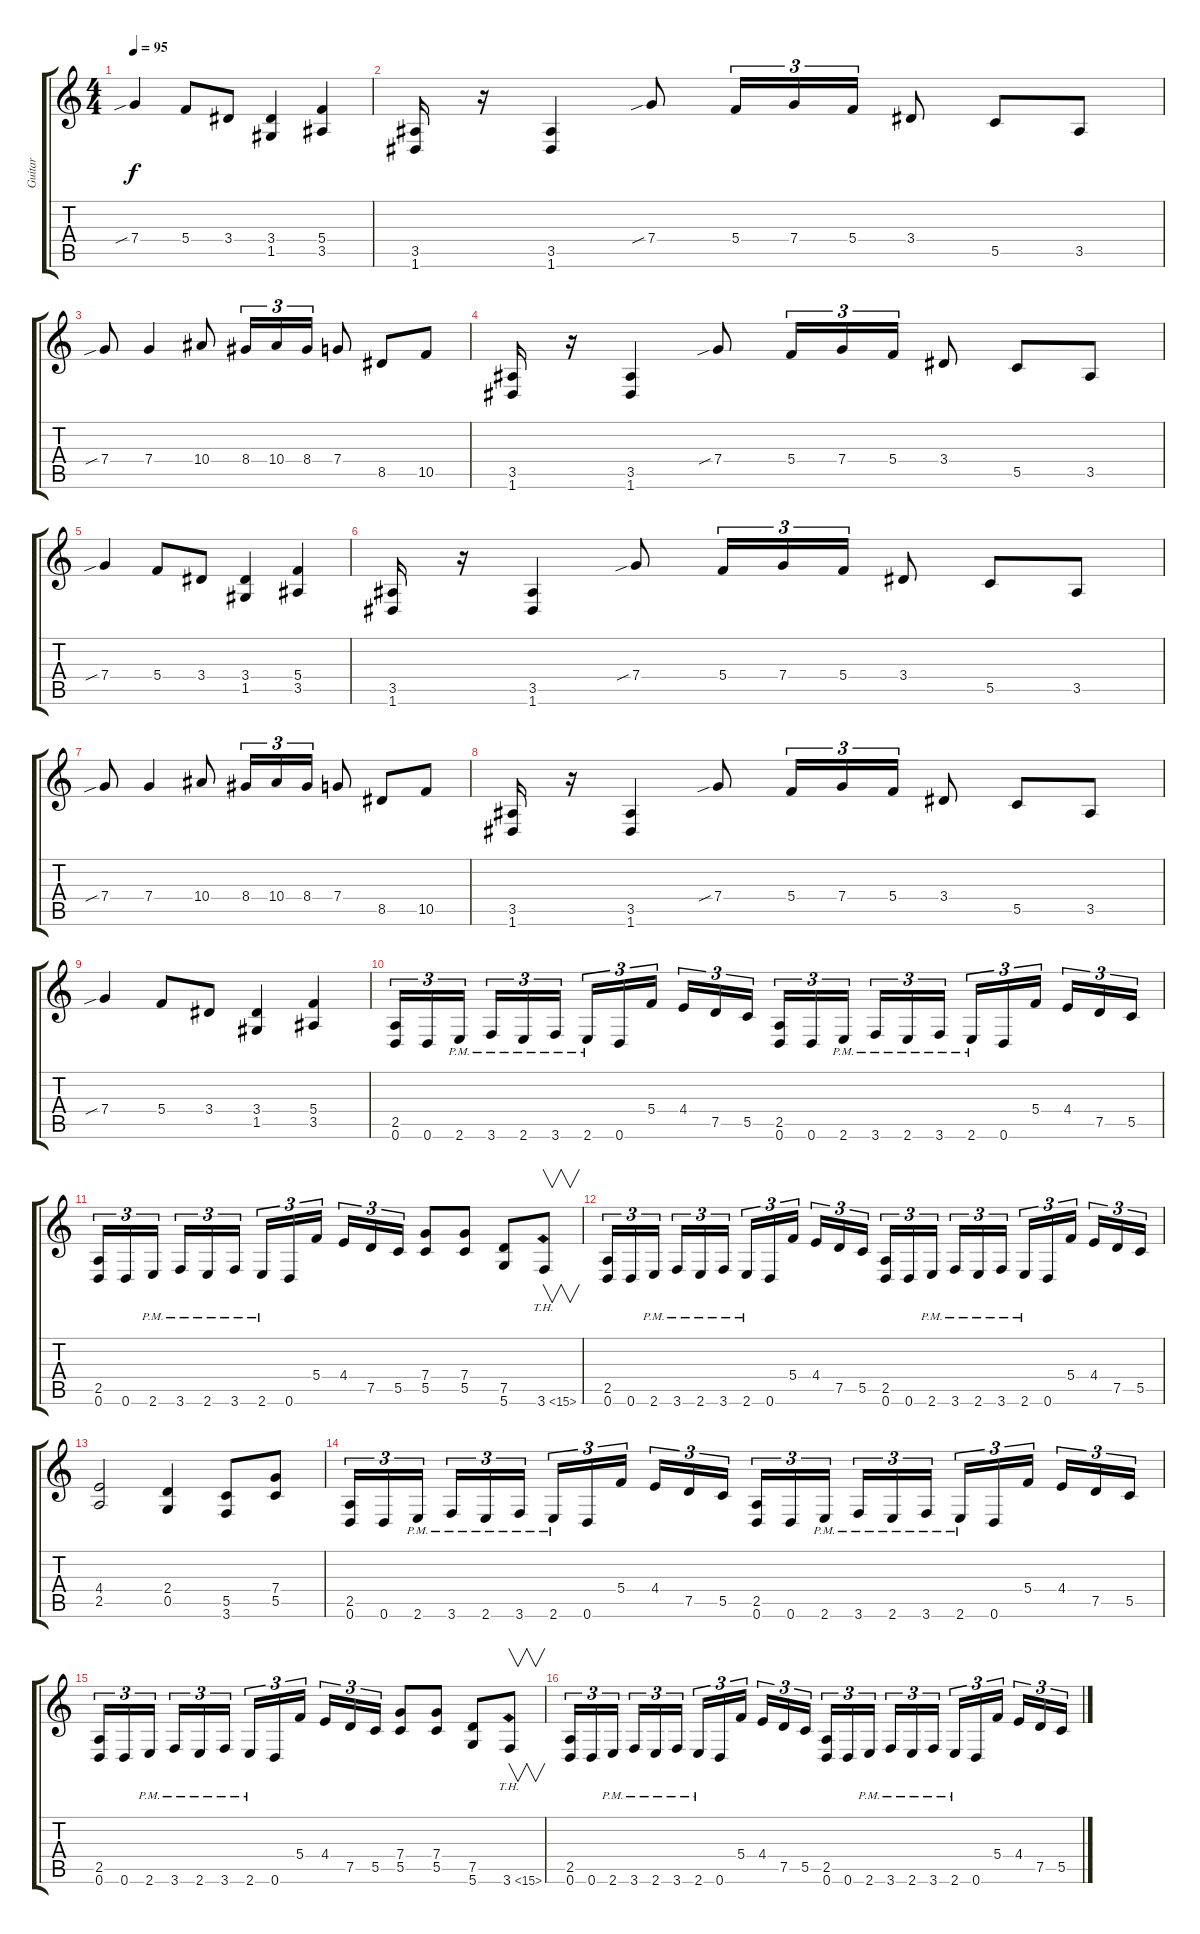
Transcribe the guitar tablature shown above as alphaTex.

\track ("Guitar" "Guitar") {instrument overdrivenguitar}
\staff {score tabs}
\tuning (D4 A3 F3 C3 G2 D2) {hide}
\ts (4 4)
\tempo 95
\clef g2
\ks c
7.4{sib}.4{dy f} 5.4.8 3.4.8 (3.4 1.5).4 (5.4 3.5).4 |
(3.5 1.6).16 r.16 (3.5 1.6).4 7.4{sib}.8 5.4.16{tu (3 2)} 7.4.16{tu (3 2)} 5.4.16{tu (3 2)} 3.4.8 5.5.8 3.5.8 |
7.4{sib}.8 7.4.4 10.4.8 8.4.16{tu (3 2)} 10.4.16{tu (3 2)} 8.4.16{tu (3 2)} 7.4.8 8.5.8 10.5.8 |
(3.5 1.6).16 r.16 (3.5 1.6).4 7.4{sib}.8 5.4.16{tu (3 2)} 7.4.16{tu (3 2)} 5.4.16{tu (3 2)} 3.4.8 5.5.8 3.5.8 |
7.4{sib}.4 5.4.8 3.4.8 (3.4 1.5).4 (5.4 3.5).4 |
(3.5 1.6).16 r.16 (3.5 1.6).4 7.4{sib}.8 5.4.16{tu (3 2)} 7.4.16{tu (3 2)} 5.4.16{tu (3 2)} 3.4.8 5.5.8 3.5.8 |
7.4{sib}.8 7.4.4 10.4.8 8.4.16{tu (3 2)} 10.4.16{tu (3 2)} 8.4.16{tu (3 2)} 7.4.8 8.5.8 10.5.8 |
(3.5 1.6).16 r.16 (3.5 1.6).4 7.4{sib}.8 5.4.16{tu (3 2)} 7.4.16{tu (3 2)} 5.4.16{tu (3 2)} 3.4.8 5.5.8 3.5.8 |
7.4{sib}.4 5.4.8 3.4.8 (3.4 1.5).4 (5.4 3.5).4 |
(2.5 0.6).16{tu (3 2)} 0.6.16{tu (3 2)} 2.6{pm}.16{tu (3 2) beam splitsecondary} 3.6{pm}.16{tu (3 2)} 2.6{pm}.16{tu (3 2)} 3.6{pm}.16{tu (3 2)} 2.6{pm}.16{tu (3 2)} 0.6.16{tu (3 2)} 5.4.16{tu (3 2) beam splitsecondary} 4.4.16{tu (3 2)} 7.5.16{tu (3 2)} 5.5.16{tu (3 2)} (2.5 0.6).16{tu (3 2)} 0.6.16{tu (3 2)} 2.6{pm}.16{tu (3 2) beam splitsecondary} 3.6{pm}.16{tu (3 2)} 2.6{pm}.16{tu (3 2)} 3.6{pm}.16{tu (3 2)} 2.6{pm}.16{tu (3 2)} 0.6.16{tu (3 2)} 5.4.16{tu (3 2) beam splitsecondary} 4.4.16{tu (3 2)} 7.5.16{tu (3 2)} 5.5.16{tu (3 2)} |
(2.5 0.6).16{tu (3 2)} 0.6.16{tu (3 2)} 2.6{pm}.16{tu (3 2) beam splitsecondary} 3.6{pm}.16{tu (3 2)} 2.6{pm}.16{tu (3 2)} 3.6{pm}.16{tu (3 2)} 2.6{pm}.16{tu (3 2)} 0.6.16{tu (3 2)} 5.4.16{tu (3 2) beam splitsecondary} 4.4.16{tu (3 2)} 7.5.16{tu (3 2)} 5.5.16{tu (3 2)} (7.4 5.5).8 (7.4 5.5).8 (7.5 5.6).8 3.6{th 12}.8{v} |
(2.5 0.6).16{tu (3 2)} 0.6.16{tu (3 2)} 2.6{pm}.16{tu (3 2) beam splitsecondary} 3.6{pm}.16{tu (3 2)} 2.6{pm}.16{tu (3 2)} 3.6{pm}.16{tu (3 2)} 2.6{pm}.16{tu (3 2)} 0.6.16{tu (3 2)} 5.4.16{tu (3 2) beam splitsecondary} 4.4.16{tu (3 2)} 7.5.16{tu (3 2)} 5.5.16{tu (3 2)} (2.5 0.6).16{tu (3 2)} 0.6.16{tu (3 2)} 2.6{pm}.16{tu (3 2) beam splitsecondary} 3.6{pm}.16{tu (3 2)} 2.6{pm}.16{tu (3 2)} 3.6{pm}.16{tu (3 2)} 2.6{pm}.16{tu (3 2)} 0.6.16{tu (3 2)} 5.4.16{tu (3 2) beam splitsecondary} 4.4.16{tu (3 2)} 7.5.16{tu (3 2)} 5.5.16{tu (3 2)} |
(4.4 2.5).2 (2.4 0.5).4 (5.5 3.6).8 (7.4 5.5).8 |
(2.5 0.6).16{tu (3 2)} 0.6.16{tu (3 2)} 2.6{pm}.16{tu (3 2) beam splitsecondary} 3.6{pm}.16{tu (3 2)} 2.6{pm}.16{tu (3 2)} 3.6{pm}.16{tu (3 2)} 2.6{pm}.16{tu (3 2)} 0.6.16{tu (3 2)} 5.4.16{tu (3 2) beam splitsecondary} 4.4.16{tu (3 2)} 7.5.16{tu (3 2)} 5.5.16{tu (3 2)} (2.5 0.6).16{tu (3 2)} 0.6.16{tu (3 2)} 2.6{pm}.16{tu (3 2) beam splitsecondary} 3.6{pm}.16{tu (3 2)} 2.6{pm}.16{tu (3 2)} 3.6{pm}.16{tu (3 2)} 2.6{pm}.16{tu (3 2)} 0.6.16{tu (3 2)} 5.4.16{tu (3 2) beam splitsecondary} 4.4.16{tu (3 2)} 7.5.16{tu (3 2)} 5.5.16{tu (3 2)} |
(2.5 0.6).16{tu (3 2)} 0.6.16{tu (3 2)} 2.6{pm}.16{tu (3 2) beam splitsecondary} 3.6{pm}.16{tu (3 2)} 2.6{pm}.16{tu (3 2)} 3.6{pm}.16{tu (3 2)} 2.6{pm}.16{tu (3 2)} 0.6.16{tu (3 2)} 5.4.16{tu (3 2) beam splitsecondary} 4.4.16{tu (3 2)} 7.5.16{tu (3 2)} 5.5.16{tu (3 2)} (7.4 5.5).8 (7.4 5.5).8 (7.5 5.6).8 3.6{th 12}.8{v} |
(2.5 0.6).16{tu (3 2)} 0.6.16{tu (3 2)} 2.6{pm}.16{tu (3 2) beam splitsecondary} 3.6{pm}.16{tu (3 2)} 2.6{pm}.16{tu (3 2)} 3.6{pm}.16{tu (3 2)} 2.6{pm}.16{tu (3 2)} 0.6.16{tu (3 2)} 5.4.16{tu (3 2) beam splitsecondary} 4.4.16{tu (3 2)} 7.5.16{tu (3 2)} 5.5.16{tu (3 2)} (2.5 0.6).16{tu (3 2)} 0.6.16{tu (3 2)} 2.6{pm}.16{tu (3 2) beam splitsecondary} 3.6{pm}.16{tu (3 2)} 2.6{pm}.16{tu (3 2)} 3.6{pm}.16{tu (3 2)} 2.6{pm}.16{tu (3 2)} 0.6.16{tu (3 2)} 5.4.16{tu (3 2) beam splitsecondary} 4.4.16{tu (3 2)} 7.5.16{tu (3 2)} 5.5.16{tu (3 2)}
